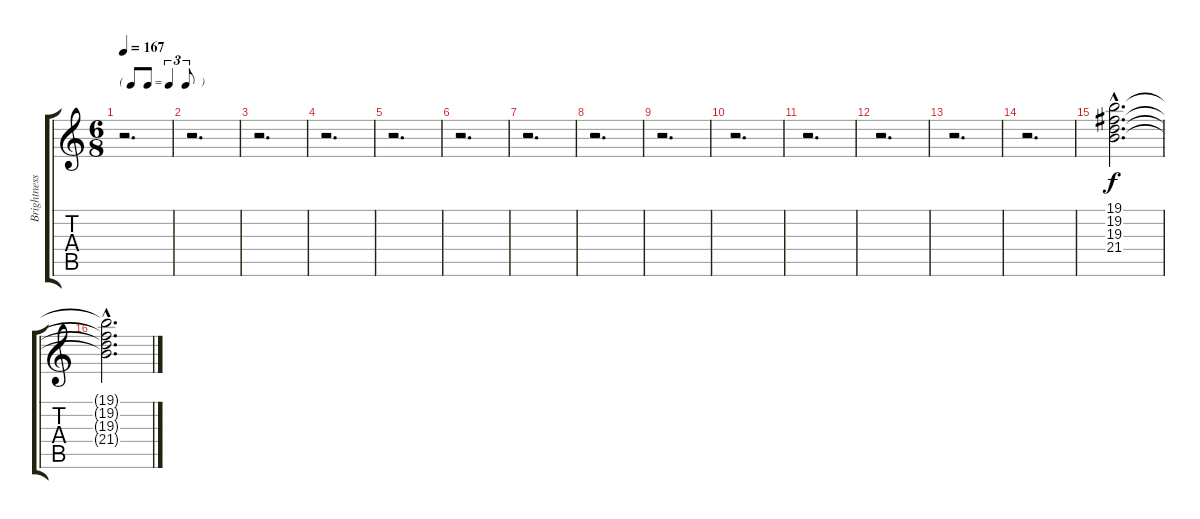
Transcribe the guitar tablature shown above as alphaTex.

\track ("Brightness" "Brightness") {instrument fx5brightness}
\staff {score tabs}
\tuning (E4 B3 G3 D3 A2 E2) {hide}
\ts (6 8)
\tf triplet8th
\tempo 167
\clef g2
\ks c
r.2{d dy f} |
r.2{d} |
r.2{d} |
r.2{d} |
r.2{d} |
r.2{d} |
r.2{d} |
r.2{d} |
r.2{d} |
r.2{d} |
r.2{d} |
r.2{d} |
r.2{d} |
r.2{d} |
(19.1{hac} 19.2{hac} 19.3{hac} 21.4{hac}).2{d} |
(19.1{hac t} 19.2{hac t} 19.3{hac t} 21.4{hac t}).2{d}
